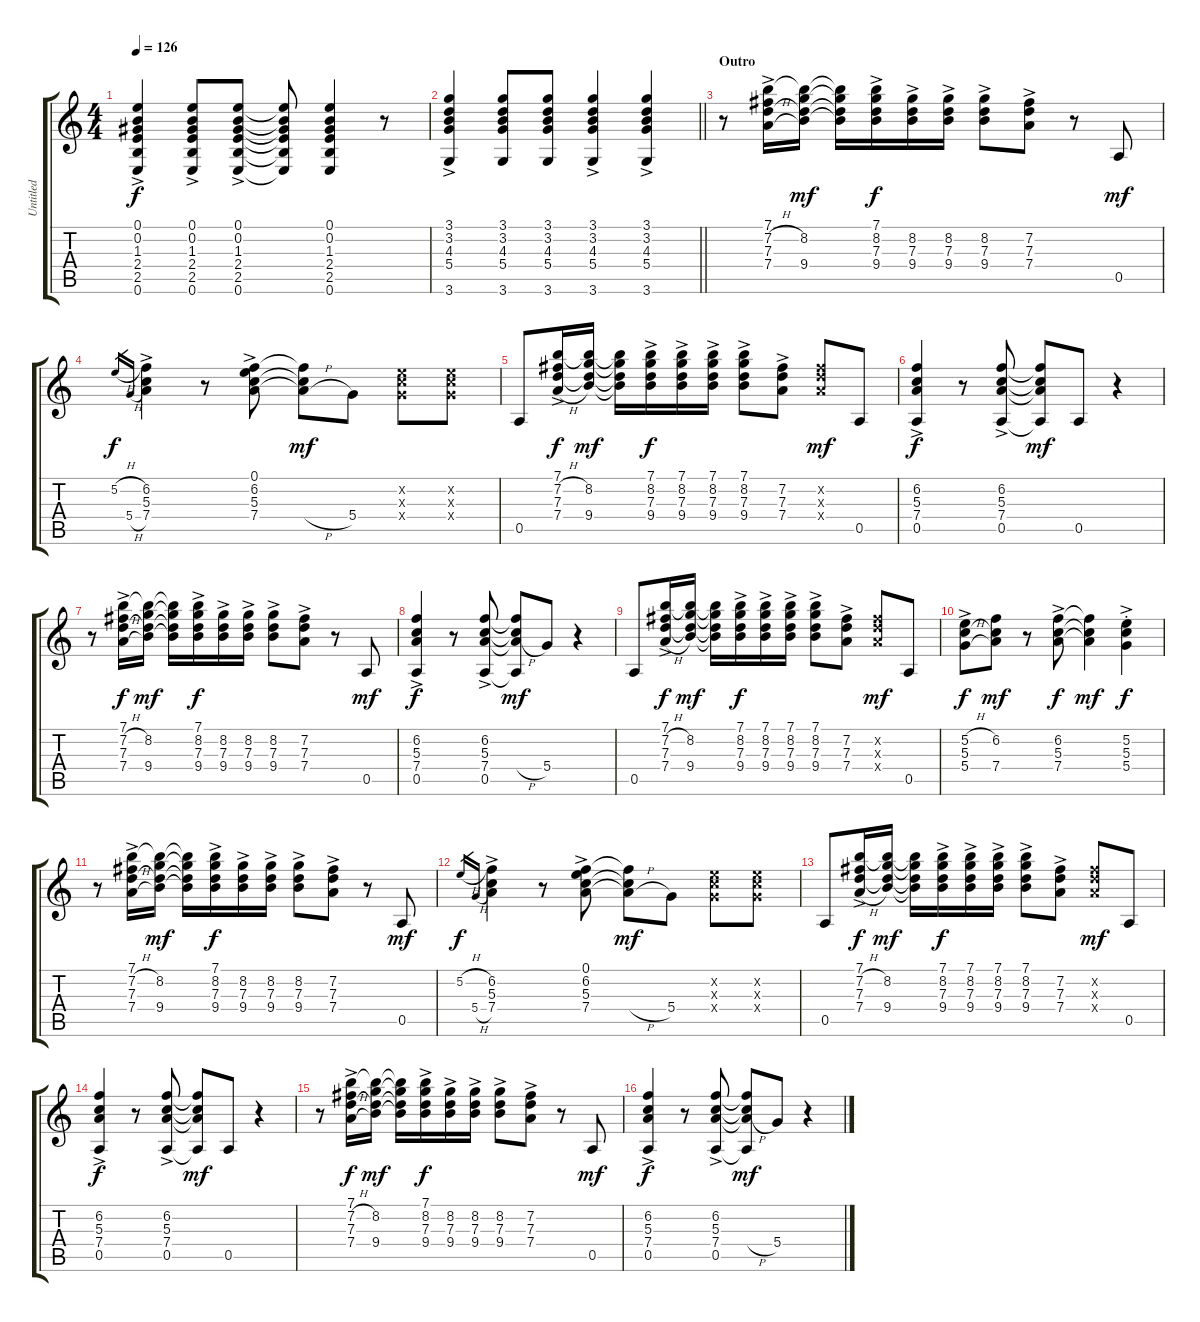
\track ("Untitled" "Untitled") {instrument overdrivenguitar}
\staff {score tabs}
\tuning (E4 B3 G3 D3 A2 E2) {hide}
\ts (4 4)
\tempo 126
\clef g2
\ks c
(0.1{ac} 0.2{ac} 1.3{ac} 2.4{ac} 2.5{ac} 0.6{ac}).4{dy f} (0.1{ac} 0.2{ac} 1.3{ac} 2.4{ac} 2.5{ac} 0.6{ac}).8 (0.1{ac} 0.2{ac} 1.3{ac} 2.4{ac} 2.5{ac} 0.6{ac}).8 (0.1{t} 0.2{t} 1.3{t} 2.4{t} 2.5{t} 0.6{t}).8 (0.1 0.2 1.3 2.4 2.5 0.6).4 r.8 |
\barLineRight lightlight
(3.1{ac} 3.2{ac} 4.3{ac} 5.4{ac} 3.6{ac}).4 (3.1 3.2 4.3 5.4 3.6).8 (3.1 3.2 4.3 5.4 3.6).8 (3.1{ac} 3.2{ac} 4.3{ac} 5.4{ac} 3.6{ac}).4 (3.1{ac} 3.2{ac} 4.3{ac} 5.4{ac} 3.6{ac}).4 |
\section ("" "Outro")
r.8 (7.1{ac} 7.2{h ac} 7.3{ac} 7.4{h ac}).16 (7.1{t} 8.2 7.3{t} 9.4).16{dy mf} (7.1{t} 8.2{t} 7.3{t} 9.4{t}).16 (7.1{ac} 8.2{ac} 7.3{ac} 9.4{ac}).16{dy f} (8.2{ac} 7.3{ac} 9.4{ac}).16 (8.2{ac} 7.3{ac} 9.4{ac}).16 (8.2{ac} 7.3{ac} 9.4{ac}).8 (7.2{ac} 7.3{ac} 7.4{ac}).8 r.8 0.5.8{dy mf} |
5.2{h}.16{gr dy f} 5.4{h}.16{gr} (6.2{ac} 5.3{ac} 7.4{ac}).4 r.8 (0.1{ac} 6.2{ac} 5.3{ac} 7.4{ac}).8 (6.2{t} 5.3{t} 7.4{h t}).8{dy mf} 5.4.8 (5.2{x} 5.3{x} 5.4{x}).8 (5.2{x} 5.3{x} 5.4{x}).8 |
0.5.8 (7.1{ac} 7.2{h ac} 7.3{ac} 7.4{h ac}).16{dy f} (7.1{t} 8.2 7.3{t} 9.4).16{dy mf} (7.1{t} 8.2{t} 7.3{t} 9.4{t}).16 (7.1{ac} 8.2{ac} 7.3{ac} 9.4{ac}).16{dy f} (7.1{ac} 8.2{ac} 7.3{ac} 9.4{ac}).16 (7.1{ac} 8.2{ac} 7.3{ac} 9.4{ac}).16 (7.1{ac} 8.2{ac} 7.3{ac} 9.4{ac}).8 (7.2{ac} 7.3{ac} 7.4{ac}).8 (7.2{x} 7.3{x} 7.4{x}).8{dy mf} 0.5.8 |
(6.2{ac} 5.3{ac} 7.4{ac} 0.5{ac}).4{dy f} r.8 (6.2{ac} 5.3{ac} 7.4{ac} 0.5{ac}).8 (6.2{t} 5.3{t} 7.4{t} 0.5{t}).8{dy mf} 0.5.8 r.4 |
r.8 (7.1{ac} 7.2{h ac} 7.3{ac} 7.4{h ac}).16{dy f} (7.1{t} 8.2 7.3{t} 9.4).16{dy mf} (7.1{t} 8.2{t} 7.3{t} 9.4{t}).16 (7.1{ac} 8.2{ac} 7.3{ac} 9.4{ac}).16{dy f} (8.2{ac} 7.3{ac} 9.4{ac}).16 (8.2{ac} 7.3{ac} 9.4{ac}).16 (8.2{ac} 7.3{ac} 9.4{ac}).8 (7.2{ac} 7.3{ac} 7.4{ac}).8 r.8 0.5.8{dy mf} |
(6.2{ac} 5.3{ac} 7.4{ac} 0.5{ac}).4{dy f} r.8 (6.2{ac} 5.3{ac} 7.4{ac} 0.5{ac}).8 (6.2{t} 5.3{t} 7.4{h t} 0.5{t}).8{dy mf} 5.4.8 r.4 |
0.5.8 (7.1{ac} 7.2{h ac} 7.3{ac} 7.4{h ac}).16{dy f} (7.1{t} 8.2 7.3{t} 9.4).16{dy mf} (7.1{t} 8.2{t} 7.3{t} 9.4{t}).16 (7.1{ac} 8.2{ac} 7.3{ac} 9.4{ac}).16{dy f} (7.1{ac} 8.2{ac} 7.3{ac} 9.4{ac}).16 (7.1{ac} 8.2{ac} 7.3{ac} 9.4{ac}).16 (7.1{ac} 8.2{ac} 7.3{ac} 9.4{ac}).8 (7.2{ac} 7.3{ac} 7.4{ac}).8 (7.2{x} 7.3{x} 7.4{x}).8{dy mf} 0.5.8 |
(5.2{h ac} 5.3{ac} 5.4{h ac}).8{dy f} (6.2 5.3{t} 7.4).8{dy mf} r.8 (6.2{ac} 5.3{ac} 7.4{ac}).8{dy f} (6.2{t} 5.3{t} 7.4{t}).4{dy mf} (5.2{ac st} 5.3{ac st} 5.4{ac st}).4{dy f} |
r.8 (7.1{ac} 7.2{h ac} 7.3{ac} 7.4{h ac}).16 (7.1{t} 8.2 7.3{t} 9.4).16{dy mf} (7.1{t} 8.2{t} 7.3{t} 9.4{t}).16 (7.1{ac} 8.2{ac} 7.3{ac} 9.4{ac}).16{dy f} (8.2{ac} 7.3{ac} 9.4{ac}).16 (8.2{ac} 7.3{ac} 9.4{ac}).16 (8.2{ac} 7.3{ac} 9.4{ac}).8 (7.2{ac} 7.3{ac} 7.4{ac}).8 r.8 0.5.8{dy mf} |
5.2{h}.16{gr dy f} 5.4{h}.16{gr} (6.2{ac} 5.3{ac} 7.4{ac}).4 r.8 (0.1{ac} 6.2{ac} 5.3{ac} 7.4{ac}).8 (6.2{t} 5.3{t} 7.4{h t}).8{dy mf} 5.4.8 (5.2{x} 5.3{x} 5.4{x}).8 (5.2{x} 5.3{x} 5.4{x}).8 |
0.5.8 (7.1{ac} 7.2{h ac} 7.3{ac} 7.4{h ac}).16{dy f} (7.1{t} 8.2 7.3{t} 9.4).16{dy mf} (7.1{t} 8.2{t} 7.3{t} 9.4{t}).16 (7.1{ac} 8.2{ac} 7.3{ac} 9.4{ac}).16{dy f} (7.1{ac} 8.2{ac} 7.3{ac} 9.4{ac}).16 (7.1{ac} 8.2{ac} 7.3{ac} 9.4{ac}).16 (7.1{ac} 8.2{ac} 7.3{ac} 9.4{ac}).8 (7.2{ac} 7.3{ac} 7.4{ac}).8 (7.2{x} 7.3{x} 7.4{x}).8{dy mf} 0.5.8 |
(6.2{ac} 5.3{ac} 7.4{ac} 0.5{ac}).4{dy f} r.8 (6.2{ac} 5.3{ac} 7.4{ac} 0.5{ac}).8 (6.2{t} 5.3{t} 7.4{t} 0.5{t}).8{dy mf} 0.5.8 r.4 |
r.8 (7.1{ac} 7.2{h ac} 7.3{ac} 7.4{h ac}).16{dy f} (7.1{t} 8.2 7.3{t} 9.4).16{dy mf} (7.1{t} 8.2{t} 7.3{t} 9.4{t}).16 (7.1{ac} 8.2{ac} 7.3{ac} 9.4{ac}).16{dy f} (8.2{ac} 7.3{ac} 9.4{ac}).16 (8.2{ac} 7.3{ac} 9.4{ac}).16 (8.2{ac} 7.3{ac} 9.4{ac}).8 (7.2{ac} 7.3{ac} 7.4{ac}).8 r.8 0.5.8{dy mf} |
(6.2{ac} 5.3{ac} 7.4{ac} 0.5{ac}).4{dy f} r.8 (6.2{ac} 5.3{ac} 7.4{ac} 0.5{ac}).8 (6.2{t} 5.3{t} 7.4{h t} 0.5{t}).8{dy mf} 5.4.8 r.4
